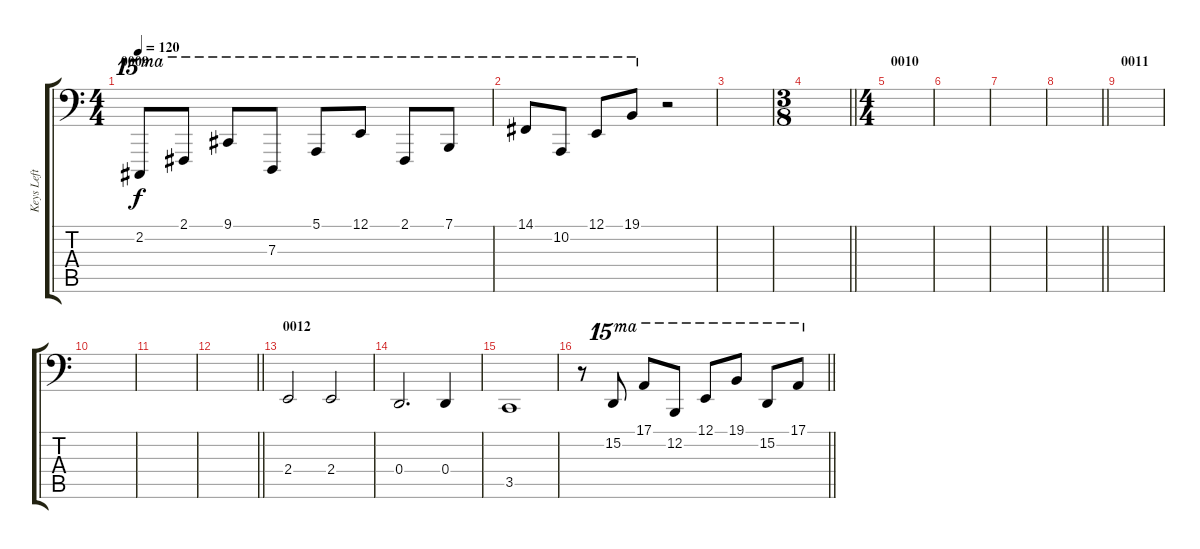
\track ("Keys Left" "Keys Left") {instrument fx1rain}
\staff {score tabs}
\tuning (E3 B2 G2 D2 A1 E1) {hide}
\ts (4 4)
\section ("" "0009")
\tempo 120
\clef f4
\ks c
2.2.8{ot 15ma dy f} 2.1.8{ot 15ma} 9.1.8{ot 15ma} 7.3.8{ot 15ma} 5.1.8{ot 15ma} 12.1.8{ot 15ma} 2.1.8{ot 15ma} 7.1.8{ot 15ma} |
14.1.8{ot 15ma} 10.2.8{ot 15ma} 12.1.8{ot 15ma} 19.1.8{ot 15ma} r.2 |
|
\ts (3 8)
\barLineRight lightlight
|
\ts (4 4)
\section ("" "0010")
|
|
|
\barLineRight lightlight
|
\section ("" "0011")
|
|
|
\barLineRight lightlight
|
\section ("" "0012")
2.4.2 2.4.2 |
0.4.2{d} 0.4.4 |
3.5.1 |
\barLineRight lightlight
r.8 15.2.8{ot 15ma} 17.1.8{ot 15ma} 12.2.8{ot 15ma} 12.1.8{ot 15ma} 19.1.8{ot 15ma} 15.2.8{ot 15ma} 17.1.8{ot 15ma}
